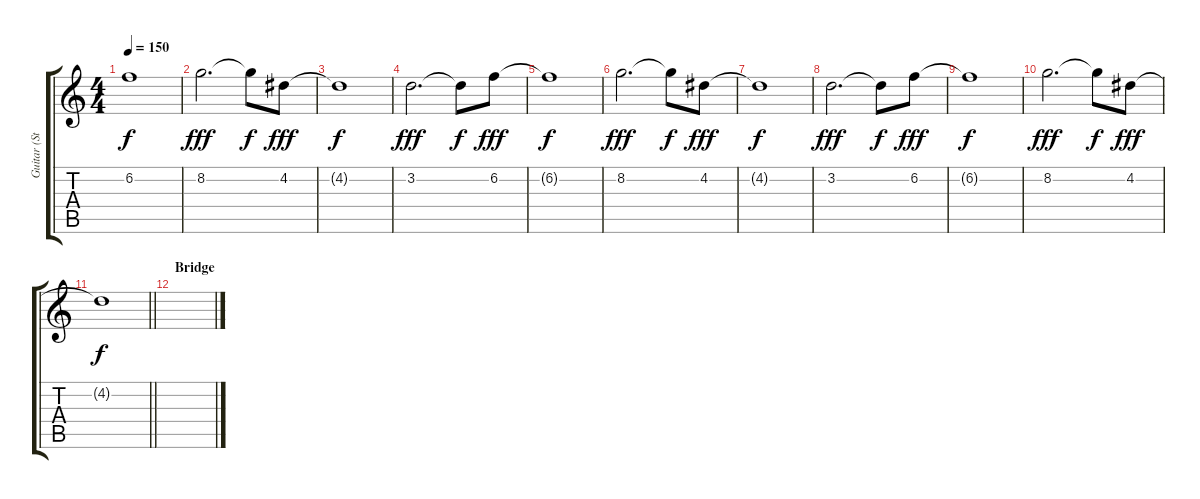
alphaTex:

\track ("Guitar (Studio)" "Guitar (St") {instrument overdrivenguitar}
\staff {score tabs}
\tuning (E4 B3 G3 D3 A2 E2) {hide}
\ts (4 4)
\tempo 150
\clef g2
\ks c
6.2{t}.1{dy f} |
8.2.2{d dy fff} 8.2{t}.8{dy f} 4.2.8{dy fff} |
4.2{t}.1{dy f} |
3.2.2{d dy fff} 3.2{t}.8{dy f} 6.2.8{dy fff} |
6.2{t}.1{dy f} |
8.2.2{d dy fff} 8.2{t}.8{dy f} 4.2.8{dy fff} |
4.2{t}.1{dy f} |
3.2.2{d dy fff} 3.2{t}.8{dy f} 6.2.8{dy fff} |
6.2{t}.1{dy f} |
8.2.2{d dy fff} 8.2{t}.8{dy f} 4.2.8{dy fff} |
\barLineRight lightlight
4.2{t}.1{dy f} |
\section ("" "Bridge")
